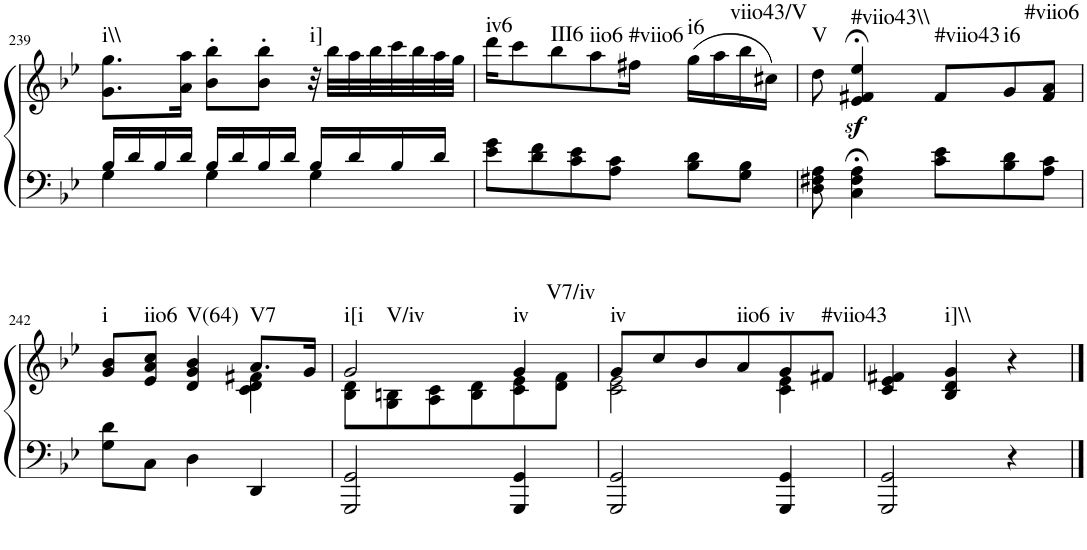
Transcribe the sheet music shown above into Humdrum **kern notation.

**kern	**kern	**dynam	**harte
*part1	*part1	*part1	*part1
*staff2	*staff1	*staff1/2	*
*I"Piano	*	*	*
*I'Pno.	*	*	*
!!LO:PB:g=z
*clefF4	*clefG2	*	*
*k[b-e-]	*k[b-e-]	*	*
*B-:	*B-:	*	*
*M3/4	*M3/4	*	*
=239	=239	=239	=239
*^	*	*	*
!	!	!	!	!LO:H:kt=i\\
16B-/LL	4G\	8.g\ 8.gg\L	.	N
16d/	.	.	.	.
16B-/	.	.	.	.
16d/JJ	.	16a\ 16aa\Jk	.	.
16B-/LL	4G\	8b-\' 8bb-\'L	.	.
16d/	.	.	.	.
16B-/	.	8b-\' 8bb-\'J	.	.
16d/JJ	.	.	.	.
!	!	!	!	!LO:H:kt=i]
16B-/LL	4G\	32r	.	N
.	.	32bb-\LLL	.	.
16d/	.	32aa\	.	.
.	.	32bb-\	.	.
16B-/	.	32ccc\	.	.
.	.	32bb-\	.	.
16d/JJ	.	32aa\	.	.
.	.	32gg\JJJ	.	.
*v	*v	*	*	*
=240	=240	=240	=240
!	!	!	!LO:H:kt=iv6
8e-\ 8g\L	16ddd\KL	.	N
.	8ccc\	.	.
8d\ 8f\	.	.	.
!	!	!	!LO:H:kt=III6
.	8bb-\	.	N
8c\ 8e-\	.	.	.
!	!	!	!LO:H:kt=iio6
.	8aa\	.	N
8A\ 8c\J	.	.	.
!	!	!	!LO:H:kt=#viio6
.	16ff#X\Jk	.	N
!	!	!	!LO:H:kt=i6
8B-\ 8d\L	(16gg\LL	.	N
.	16aa\	.	.
!	!	!	!LO:H:kt=viio43/V
8G\ 8B-\J	16bb-\	.	N
.	16cc#X\JJ)	.	.
=241	=241	=241	=241
!	!	!	!LO:H:kt=V
8D\ 8F#X\ 8A\	8dd\	.	N
!	!	!LO:DY:b	!LO:H:kt=#viio43\\
4C\;< 4F#\;< 4A\;<	4e-/;< 4f#X/;< 4ee-/;<	sf	N
!	!	!	!LO:H:kt=#viio43
8c\ 8e-\L	8f#/L	.	N
!	!	!	!LO:H:kt=i6
8B-\ 8d\	8g/	.	N
!	!	!	!LO:H:kt=#viio6
8A\ 8c\J	8f#/ 8a/J	.	N
!!LO:LB:g=z
=242	=242	=242	=242
*	*^	*	*
!	!	!	!	!LO:H:kt=i
8G\ 8d\L	8g/ 8b-/L	4ryy	.	N
!	!	!	!	!LO:H:kt=iio6
8C\J	8e-/ 8a/ 8cc/J	.	.	N
!	!	!	!	!LO:H:kt=V(64)
4D\	4d/ 4g/ 4b-/	4ryy	.	N
!	!	!	!	!LO:H:kt=V7
4DD/	8.a/L	4c\ 4d\ 4f#X\	.	N
.	16g/Jk	.	.	.
=243	=243	=243	=243	=243
!	!	!	!	!LO:H:n=1:kt=i[i
!	!	!	!	!LO:H:n=2:kt=V/iv
2GGG/ 2GG/	2g/	8B-\ 8d\L	.	N N
.	.	8G\ 8Bn\	.	.
.	.	8A\ 8c\	.	.
.	.	8B\ 8d\	.	.
!	!	!	!	!LO:H:n=1:kt=iv
!	!	!	!	!LO:H:n=2:kt=V7/iv
4GGG/ 4GG/	4g/	8c\ 8e-\	.	N N
.	.	8d\ 8f\J	.	.
=244	=244	=244	=244	=244
!	!	!	!	!LO:H:kt=iv
2GGG/ 2GG/	8g/L	2c\ 2e-\	.	N
.	8cc/	.	.	.
.	8b-/	.	.	.
!	!	!	!	!LO:H:kt=iio6
.	8a/	.	.	N
!	!	!	!	!LO:H:kt=iv
4GGG/ 4GG/	8g/	4c\ 4e-\	.	N
!	!	!	!	!LO:H:kt=#viio43
.	8f#X/J	.	.	N
*	*v	*v	*	*
=245	=245	=245	=245
2GGG/ 2GG/	4c/ 4e-/ 4f#X/	.	.
!	!	!	!LO:H:kt=i]\\
.	4B-/ 4d/ 4g/	.	N
4r	4r	.	.
==	==	==	==
*-	*-	*-	*-
